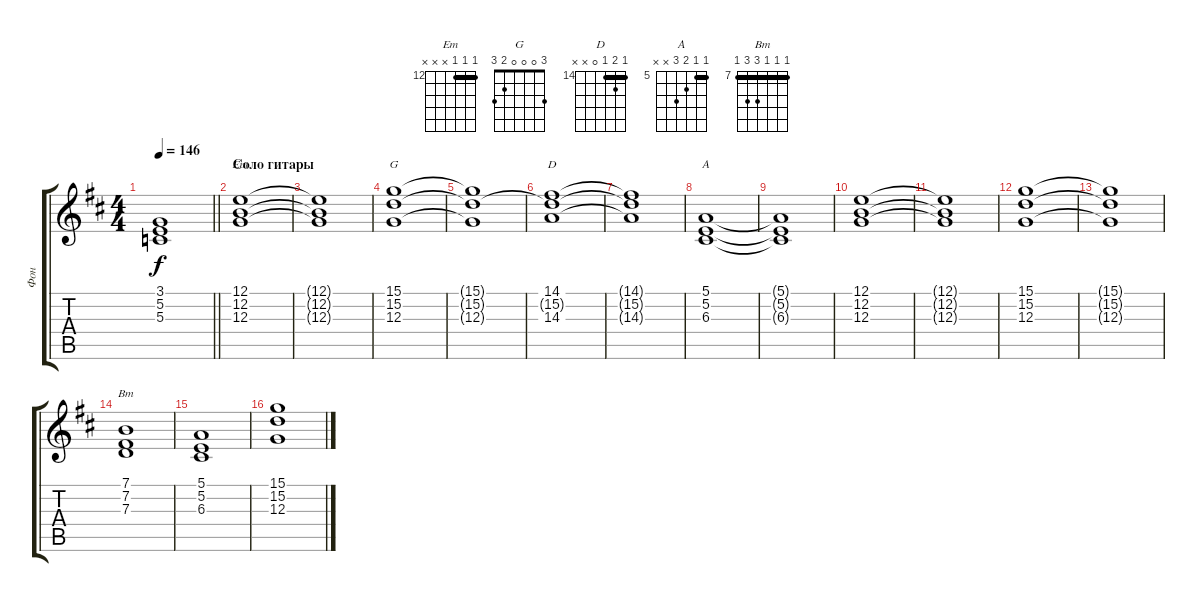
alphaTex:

\track ("Фон" "Фон") {instrument pad2warm}
\staff {score tabs}
\tuning (E4 B3 G3 D3 A2 E2) {hide}
\chord ("Em" 12 12 12 x x x) {firstfret 12 barre 12}
\chord ("G" 3 0 0 0 2 3)
\chord ("D" 14 15 14 0 x x) {firstfret 14 barre 14}
\chord ("A" 5 5 6 7 x x) {firstfret 5 barre 5}
\chord ("Bm" 7 7 7 9 9 7) {firstfret 7 barre 7}
\ts (4 4)
\tempo 146
\clef g2
\barLineRight lightlight
\ks bminor
(3.1{t} 5.2{t} 5.3{t}).1{dy f} |
\section ("" "Соло гитары")
(12.1 12.2 12.3).1{ch "Em"} |
(12.1{t} 12.2{t} 12.3{t}).1 |
(15.1 15.2 12.3).1{ch "G"} |
(15.1{t} 15.2{t} 12.3{t}).1 |
(14.1 15.2{t} 14.3).1{ch "D"} |
(14.1{t} 15.2{t} 14.3{t}).1 |
(5.1 5.2 6.3).1{ch "A"} |
(5.1{t} 5.2{t} 6.3{t}).1 |
(12.1 12.2 12.3).1 |
(12.1{t} 12.2{t} 12.3{t}).1 |
(15.1 15.2 12.3).1 |
(15.1{t} 15.2{t} 12.3{t}).1 |
(7.1 7.2 7.3).1{ch "Bm"} |
(5.1 5.2 6.3).1 |
(15.1 15.2 12.3).1
